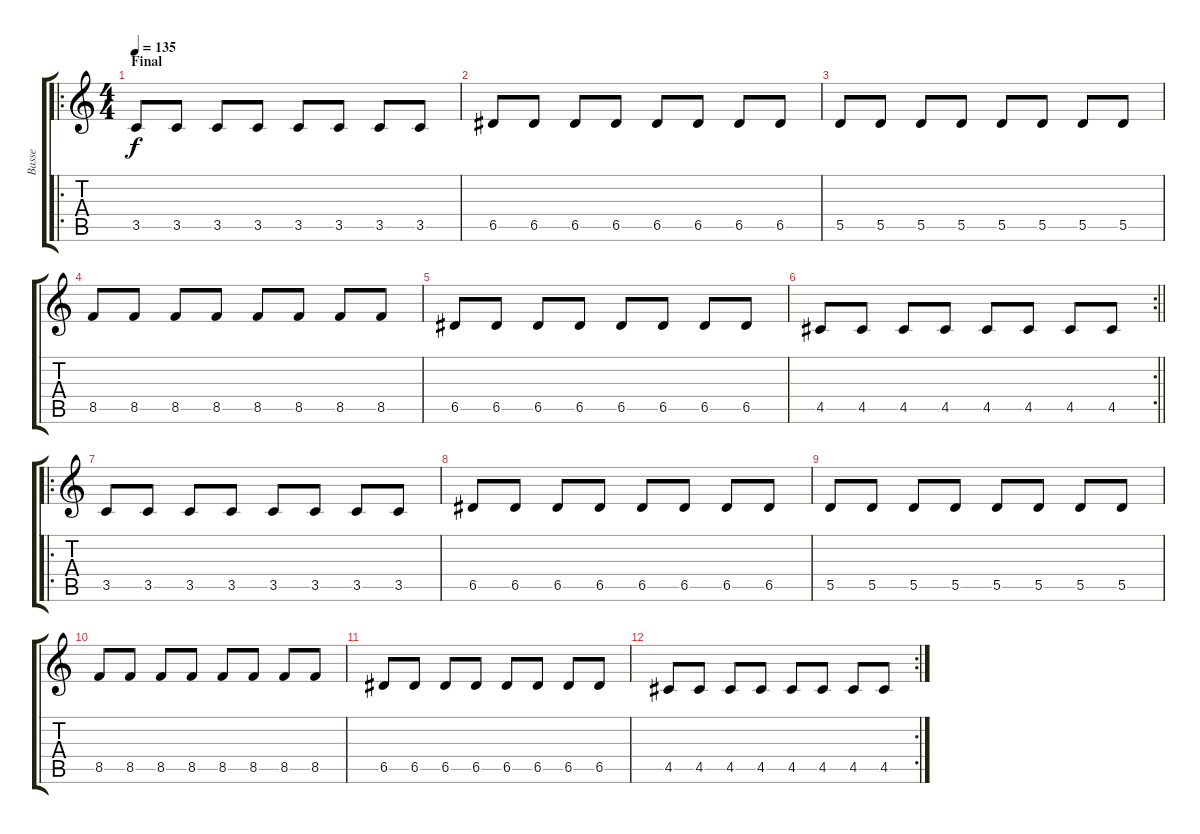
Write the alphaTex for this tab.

\track ("Basse" "Basse") {instrument electricbasspick}
\staff {score tabs}
\tuning (E4 B3 G3 D3 A2 E2) {hide}
\ro
\ts (4 4)
\section ("" "Final ")
\tempo 135
\clef g2
\ks c
3.5.8{dy f} 3.5.8 3.5.8 3.5.8 3.5.8 3.5.8 3.5.8 3.5.8 |
6.5.8 6.5.8 6.5.8 6.5.8 6.5.8 6.5.8 6.5.8 6.5.8 |
5.5.8 5.5.8 5.5.8 5.5.8 5.5.8 5.5.8 5.5.8 5.5.8 |
8.5.8 8.5.8 8.5.8 8.5.8 8.5.8 8.5.8 8.5.8 8.5.8 |
6.5.8 6.5.8 6.5.8 6.5.8 6.5.8 6.5.8 6.5.8 6.5.8 |
\rc 2
\barLineRight lightlight
4.5.8 4.5.8 4.5.8 4.5.8 4.5.8 4.5.8 4.5.8 4.5.8 |
\ro
3.5.8 3.5.8 3.5.8 3.5.8 3.5.8 3.5.8 3.5.8 3.5.8 |
6.5.8 6.5.8 6.5.8 6.5.8 6.5.8 6.5.8 6.5.8 6.5.8 |
5.5.8 5.5.8 5.5.8 5.5.8 5.5.8 5.5.8 5.5.8 5.5.8 |
8.5.8 8.5.8 8.5.8 8.5.8 8.5.8 8.5.8 8.5.8 8.5.8 |
6.5.8 6.5.8 6.5.8 6.5.8 6.5.8 6.5.8 6.5.8 6.5.8 |
\rc 2
4.5.8 4.5.8 4.5.8 4.5.8 4.5.8 4.5.8 4.5.8 4.5.8
